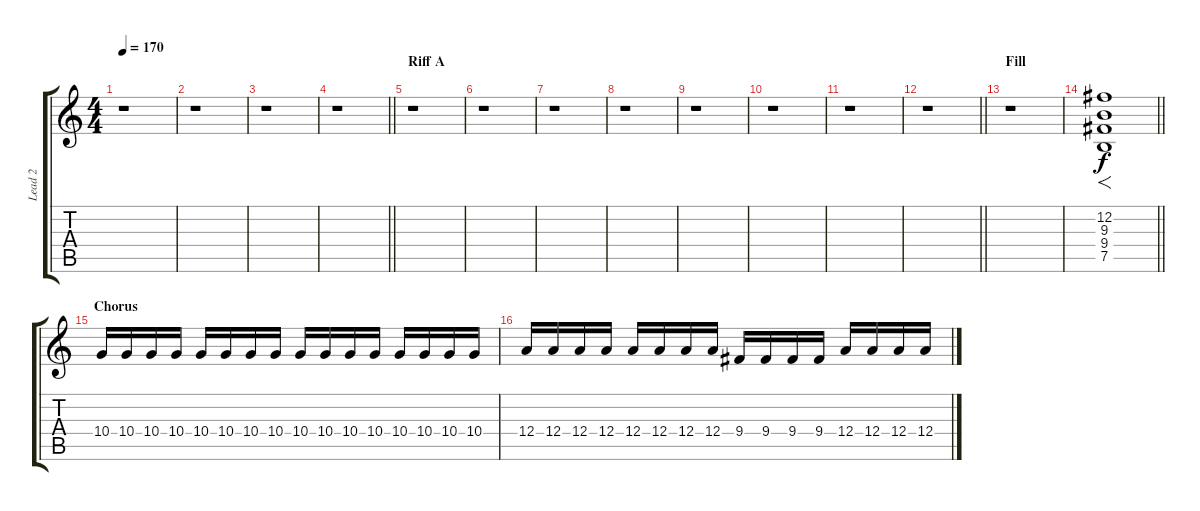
\track ("Lead 2" "Lead 2") {instrument overdrivenguitar}
\staff {score tabs}
\tuning (B3 Gb3 D3 A2 E2 B1) {hide}
\ts (4 4)
\tempo 170
\clef g2
\ks c
r.1{dy f} |
r.1 |
r.1 |
\barLineRight lightlight
r.1 |
\section ("" "Riff A")
r.1 |
r.1 |
r.1 |
r.1 |
r.1 |
r.1 |
r.1 |
\barLineRight lightlight
r.1 |
\section ("" "Fill")
r.1 |
\barLineRight lightlight
(12.2 9.3 9.4 7.5).1{f balance 8 instrument reversecymbal} |
\section ("" "Chorus")
10.4.16{balance 15 instrument overdrivenguitar} 10.4.16 10.4.16 10.4.16 10.4.16 10.4.16 10.4.16 10.4.16 10.4.16 10.4.16 10.4.16 10.4.16 10.4.16 10.4.16 10.4.16 10.4.16 |
12.4.16 12.4.16 12.4.16 12.4.16 12.4.16 12.4.16 12.4.16 12.4.16 9.4.16 9.4.16 9.4.16 9.4.16 12.4.16 12.4.16 12.4.16 12.4.16
